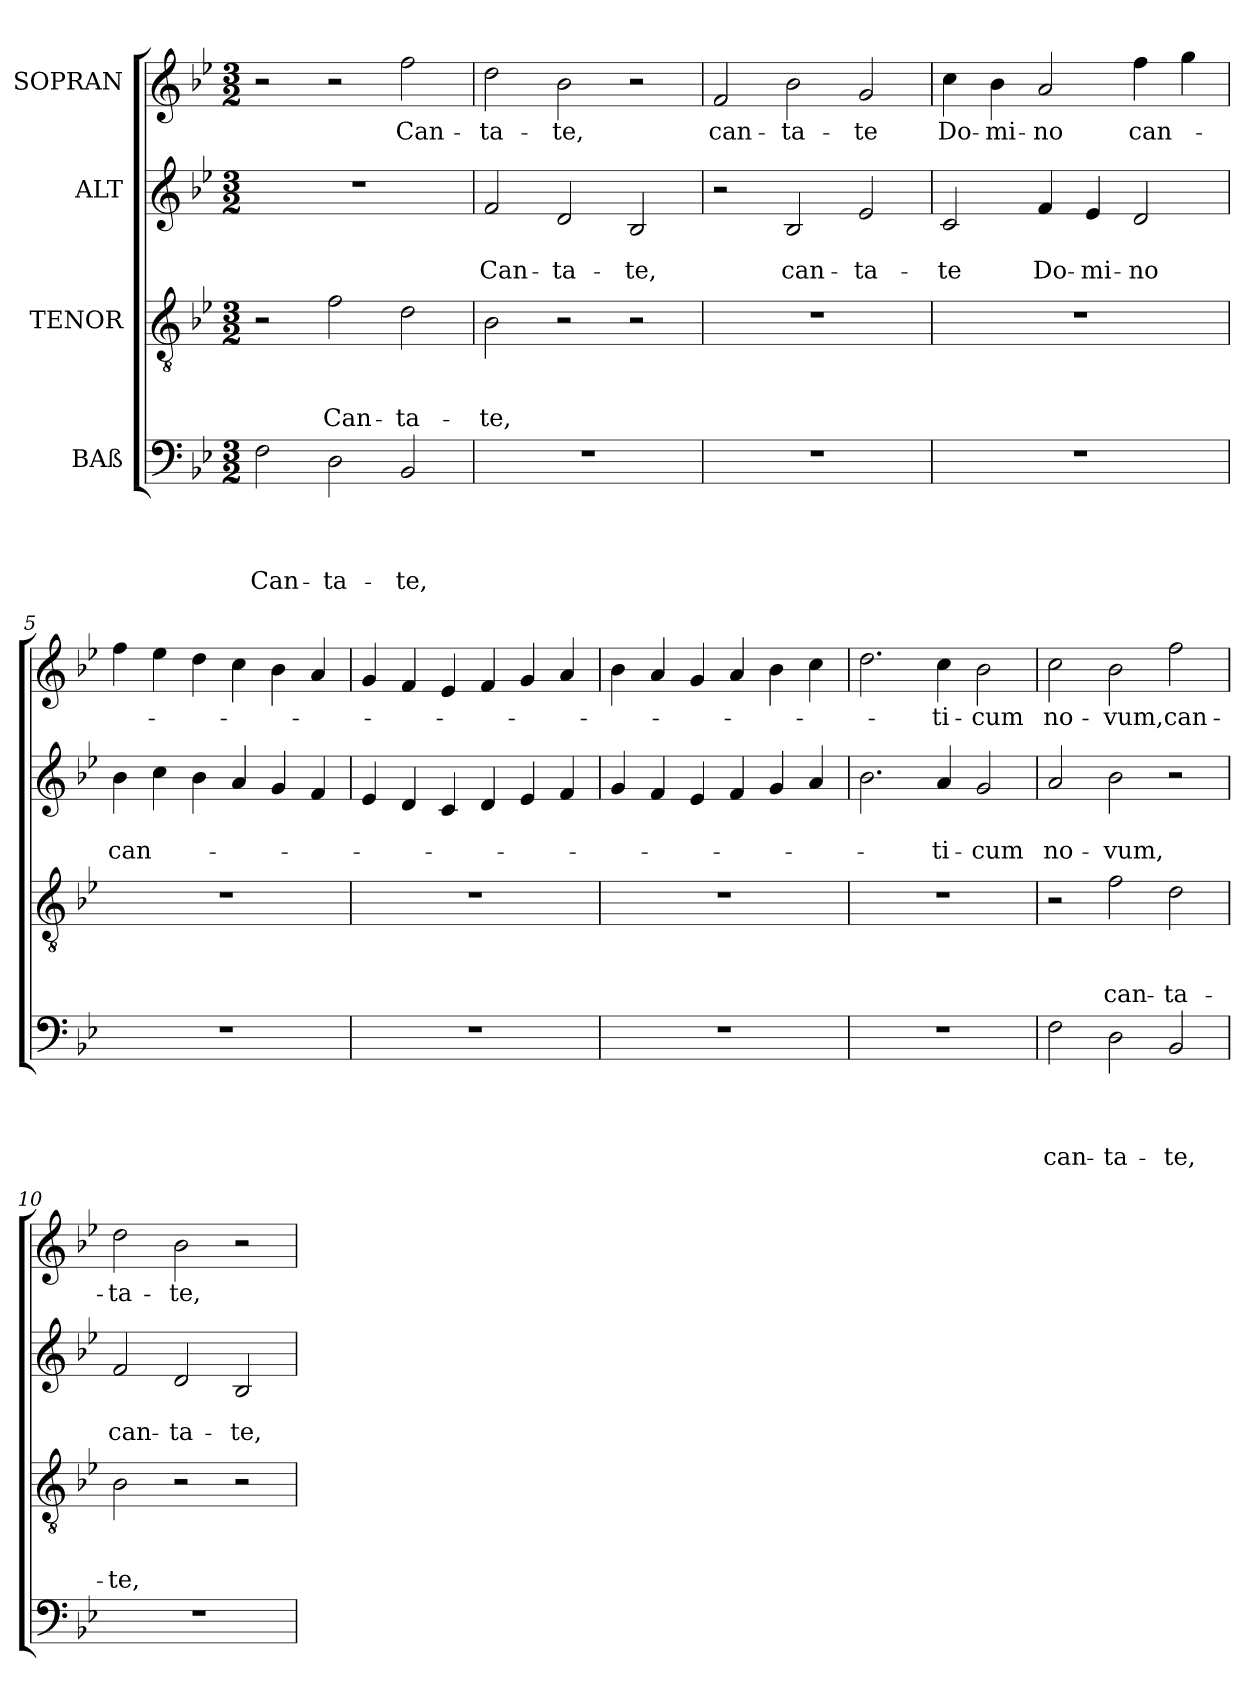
**kern	**text	**text	**text	**text	**kern	**text	**text	**text	**kern	**text	**text	**kern	**text
*part4	*part4	*part4	*part4	*part4	*part3	*part3	*part3	*part3	*part2	*part2	*part2	*part1	*part1
*staff4	*staff4	*staff4	*staff4	*staff4	*staff3	*staff3	*staff3	*staff3	*staff2	*staff2	*staff2	*staff1	*staff1
*I"BAß	*	*	*	*	*I"TENOR	*	*	*	*I"ALT	*	*	*I"SOPRAN	*
*clefF4	*	*	*	*	*clefGv2	*	*	*	*clefG2	*	*	*clefG2	*
*k[b-e-]	*	*	*	*	*k[b-e-]	*	*	*	*k[b-e-]	*	*	*k[b-e-]	*
*B-:	*	*	*	*	*B-:	*	*	*	*B-:	*	*	*B-:	*
*M3/2	*	*	*	*	*M3/2	*	*	*	*M3/2	*	*	*M3/2	*
=1	=1	=1	=1	=1	=1	=1	=1	=1	=1	=1	=1	=1	=1
2F\	.	.	.	Can-	2r	.	.	.	1.r	.	.	2r	.
2D\	.	.	.	-ta-	2f\	.	.	Can-	.	.	.	2r	.
2BB-/	.	.	.	-te,	2d\	.	.	-ta-	.	.	.	2ff\	Can-
=2	=2	=2	=2	=2	=2	=2	=2	=2	=2	=2	=2	=2	=2
1.r	.	.	.	.	2B-\	.	.	-te,	2f/	.	Can-	2dd\	-ta-
.	.	.	.	.	2r	.	.	.	2d/	.	-ta-	2b-\	-te,
.	.	.	.	.	2r	.	.	.	2B-/	.	-te,	2r	.
=3	=3	=3	=3	=3	=3	=3	=3	=3	=3	=3	=3	=3	=3
1.r	.	.	.	.	1.r	.	.	.	2r	.	.	2f/	can-
.	.	.	.	.	.	.	.	.	2B-/	.	can-	2b-\	-ta-
.	.	.	.	.	.	.	.	.	2e-/	.	-ta-	2g/	-te
=4	=4	=4	=4	=4	=4	=4	=4	=4	=4	=4	=4	=4	=4
1.r	.	.	.	.	1.r	.	.	.	2c/	.	-te	4cc\	Do-
.	.	.	.	.	.	.	.	.	.	.	.	4b-\	-mi-
.	.	.	.	.	.	.	.	.	4f/	.	Do-	2a/	-no
.	.	.	.	.	.	.	.	.	4e-/	.	-mi-	.	.
.	.	.	.	.	.	.	.	.	2d/	.	-no	4ff\	can-
.	.	.	.	.	.	.	.	.	.	.	.	4gg\	.
=5	=5	=5	=5	=5	=5	=5	=5	=5	=5	=5	=5	=5	=5
1.r	.	.	.	.	1.r	.	.	.	4b-\	.	can-	4ff\	.
.	.	.	.	.	.	.	.	.	4cc\	.	.	4ee-\	.
.	.	.	.	.	.	.	.	.	4b-\	.	.	4dd\	.
.	.	.	.	.	.	.	.	.	4a/	.	.	4cc\	.
.	.	.	.	.	.	.	.	.	4g/	.	.	4b-\	.
.	.	.	.	.	.	.	.	.	4f/	.	.	4a/	.
!!LO:LB:g=z
=6	=6	=6	=6	=6	=6	=6	=6	=6	=6	=6	=6	=6	=6
1.r	.	.	.	.	1.r	.	.	.	4e-/	.	.	4g/	.
.	.	.	.	.	.	.	.	.	4d/	.	.	4f/	.
.	.	.	.	.	.	.	.	.	4c/	.	.	4e-/	.
.	.	.	.	.	.	.	.	.	4d/	.	.	4f/	.
.	.	.	.	.	.	.	.	.	4e-/	.	.	4g/	.
.	.	.	.	.	.	.	.	.	4f/	.	.	4a/	.
=7	=7	=7	=7	=7	=7	=7	=7	=7	=7	=7	=7	=7	=7
1.r	.	.	.	.	1.r	.	.	.	4g/	.	.	4b-\	.
.	.	.	.	.	.	.	.	.	4f/	.	.	4a/	.
.	.	.	.	.	.	.	.	.	4e-/	.	.	4g/	.
.	.	.	.	.	.	.	.	.	4f/	.	.	4a/	.
.	.	.	.	.	.	.	.	.	4g/	.	.	4b-\	.
.	.	.	.	.	.	.	.	.	4a/	.	.	4cc\	.
=8	=8	=8	=8	=8	=8	=8	=8	=8	=8	=8	=8	=8	=8
1.r	.	.	.	.	1.r	.	.	.	2.b-\	.	.	2.dd\	.
.	.	.	.	.	.	.	.	.	4a/	.	-ti-	4cc\	-ti-
.	.	.	.	.	.	.	.	.	2g/	.	-cum	2b-\	-cum
=9	=9	=9	=9	=9	=9	=9	=9	=9	=9	=9	=9	=9	=9
2F\	.	.	.	can-	2r	.	.	.	2a/	.	no-	2cc\	no-
2D\	.	.	.	-ta-	2f\	.	.	can-	2b-\	.	-vum,	2b-\	-vum,
2BB-/	.	.	.	-te,	2d\	.	.	-ta-	2r	.	.	2ff\	can-
=10	=10	=10	=10	=10	=10	=10	=10	=10	=10	=10	=10	=10	=10
1.r	.	.	.	.	2B-\	.	.	-te,	2f/	.	can-	2dd\	-ta-
.	.	.	.	.	2r	.	.	.	2d/	.	-ta-	2b-\	-te,
.	.	.	.	.	2r	.	.	.	2B-/	.	-te,	2r	.
=	=	=	=	=	=	=	=	=	=	=	=	=	=
*-	*-	*-	*-	*-	*-	*-	*-	*-	*-	*-	*-	*-	*-
